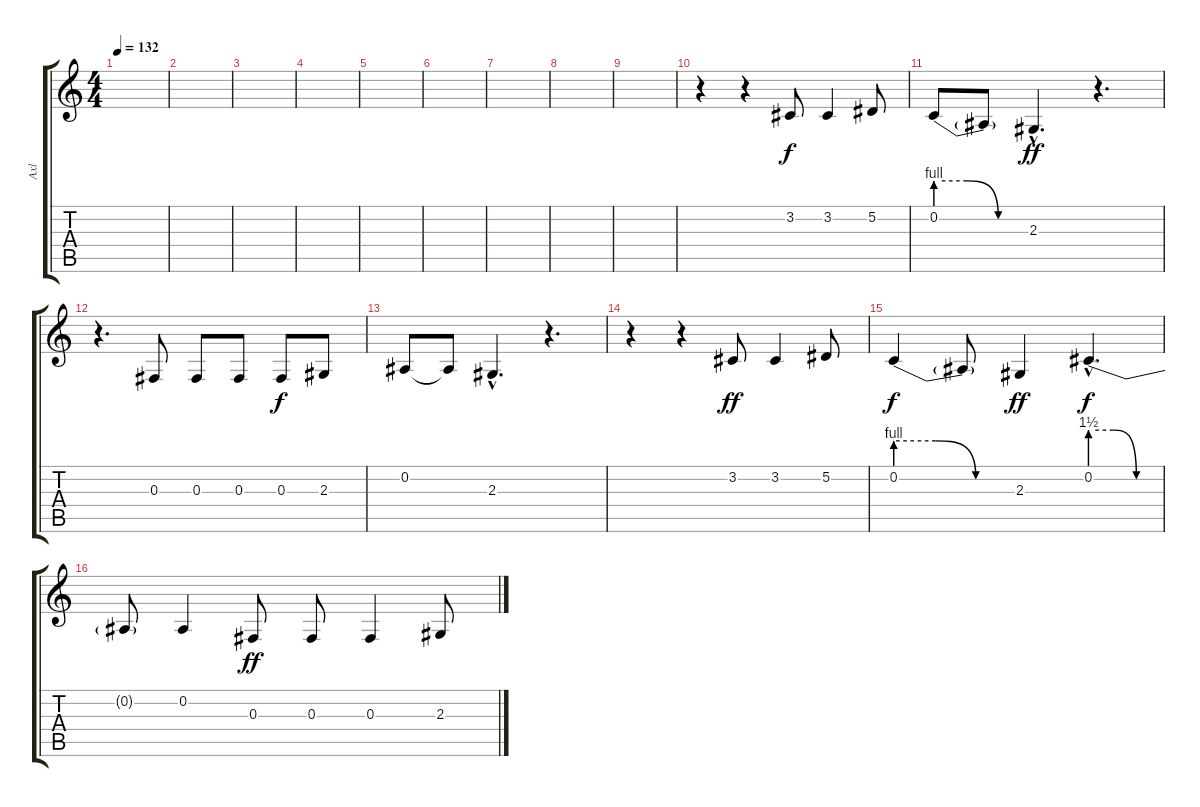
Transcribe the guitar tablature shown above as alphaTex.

\track ("Axl" "Axl") {instrument oboe}
\staff {score tabs}
\tuning (Eb4 Bb3 Gb3 Db3 Ab2 Eb2) {hide}
\ts (4 4)
\tempo 132
\clef g2
\ks c
|
|
|
|
|
|
|
|
|
r.4 r.4 3.2.8 3.2.4 5.2.8 |
0.2{be (custom 0 4 20 4 40 0 60 0)}.8{dy f} 0.2{t}.8 2.3{hac}.4{d dy ff} r.4{d} |
r.4{d} 0.3.8 0.3.8 0.3.8 0.3.8{dy f} 2.3.8 |
0.2.8 0.2{t}.8 2.3{hac}.4{d} r.4{d} |
r.4 r.4 3.2.8{dy ff} 3.2.4 5.2.8 |
0.2{be (custom 0 4 20 4 40 0 60 0)}.4{dy f} 0.2{t}.8 2.3.4{dy ff} 0.2{be (custom 0 6 20 6 40 0 60 0) hac}.4{d dy f} |
0.2{t}.8 0.2.4 0.3.8{dy ff} 0.3.8 0.3.4 2.3.8
